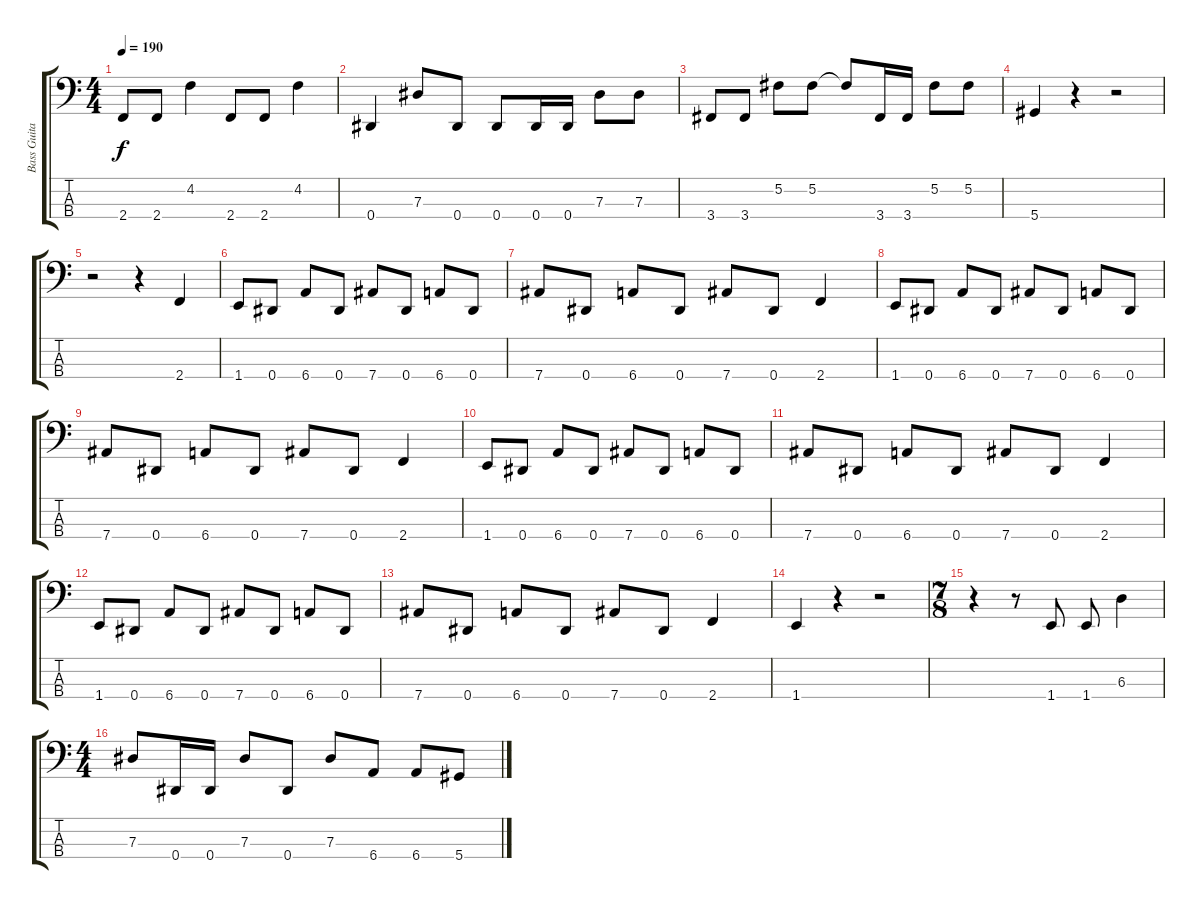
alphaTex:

\track ("Bass Guitar" "Bass Guita") {instrument electricbassfinger}
\staff {score tabs}
\tuning (Gb2 Db2 Ab1 Eb1) {hide}
\ts (4 4)
\tempo 190
\clef f4
\ks c
2.4.8{dy f} 2.4.8 4.2.4 2.4.8 2.4.8 4.2.4 |
0.4.4 7.3.8 0.4.8 0.4.8 0.4.16 0.4.16 7.3.8 7.3.8 |
3.4.8 3.4.8 5.2.8 5.2.8 5.2{t}.8 3.4.16 3.4.16 5.2.8 5.2.8 |
5.4.4 r.4 r.2 |
r.2 r.4 2.4.4 |
1.4.8 0.4.8 6.4.8 0.4.8 7.4.8 0.4.8 6.4.8 0.4.8 |
7.4.8 0.4.8 6.4.8 0.4.8 7.4.8 0.4.8 2.4.4 |
1.4.8 0.4.8 6.4.8 0.4.8 7.4.8 0.4.8 6.4.8 0.4.8 |
7.4.8 0.4.8 6.4.8 0.4.8 7.4.8 0.4.8 2.4.4 |
1.4.8 0.4.8 6.4.8 0.4.8 7.4.8 0.4.8 6.4.8 0.4.8 |
7.4.8 0.4.8 6.4.8 0.4.8 7.4.8 0.4.8 2.4.4 |
1.4.8 0.4.8 6.4.8 0.4.8 7.4.8 0.4.8 6.4.8 0.4.8 |
7.4.8 0.4.8 6.4.8 0.4.8 7.4.8 0.4.8 2.4.4 |
1.4.4 r.4 r.2 |
\ts (7 8)
r.4 r.8 1.4.8 1.4.8 6.3.4 |
\ts (4 4)
7.3.8 0.4.16 0.4.16 7.3.8 0.4.8 7.3.8 6.4.8 6.4.8 5.4.8
